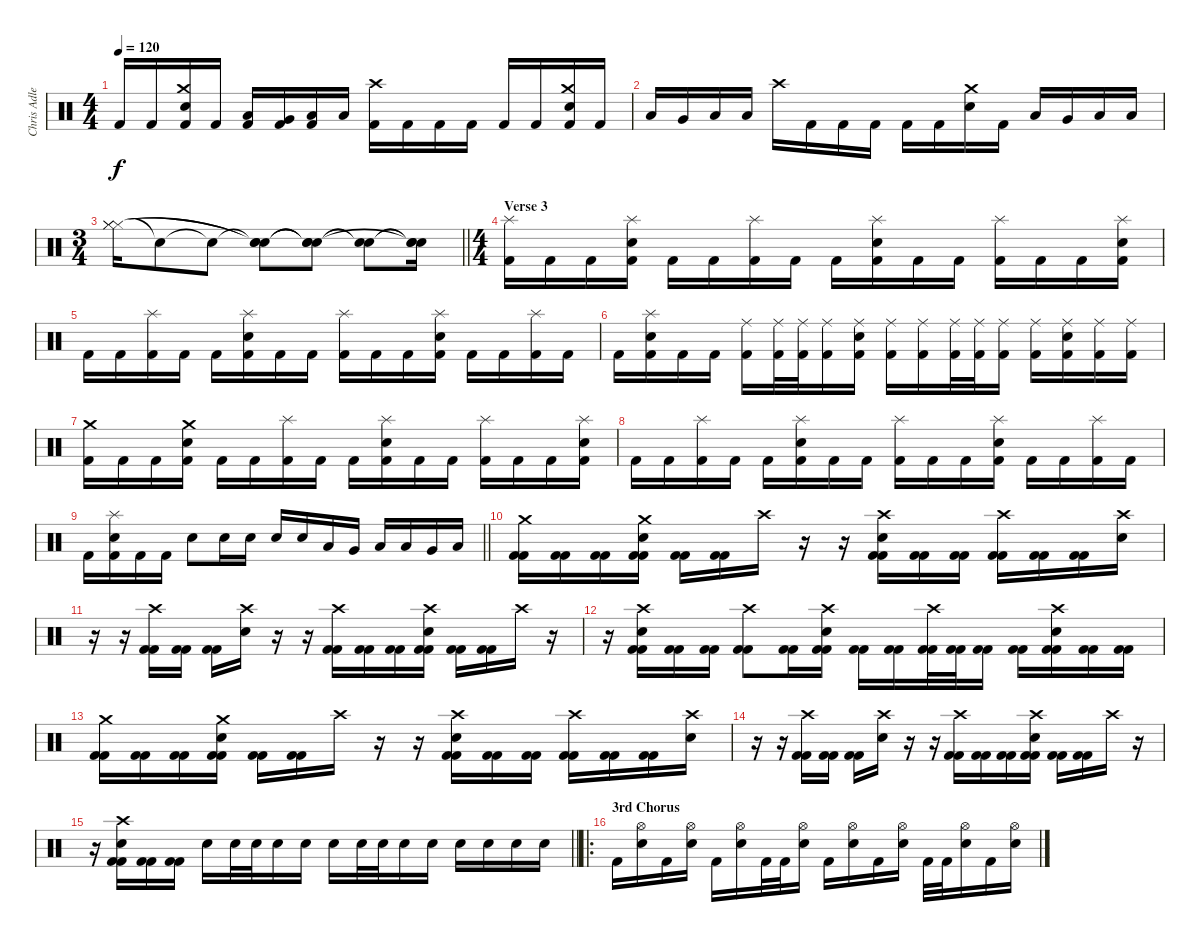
\track ("Chris Adler" "Chris Adle") {instrument percussion}
\staff {score}
\articulation defaults
\ts (4 4)
\tempo 120
\clef neutral
\ks c "Kick (hit) 2".16{dy f} "Kick (hit) 2".16
("Crash medium (hit)" "Snare (hit) 2" "Kick (hit) 2").16 "Kick (hit) 2".16 ("Low Tom (hit)" "Kick (hit) 2").16 ("Very Low Tom (hit)" "Kick (hit) 2").16 ("Low Floor Tom (hit)" "Kick (hit) 2").16 "Low Floor Tom (hit)".16 ("Crash high (hit)" "Kick (hit) 2").16 "Kick (hit) 2".16 "Kick (hit) 2".16 "Kick (hit) 2".16 "Kick (hit) 2".16 "Kick (hit) 2".16 ("Crash medium (hit)" "Snare (hit) 2" "Kick (hit) 2").16 "Kick (hit) 2".16 |
"Low Tom (hit)".16 "Very Low Tom (hit)".16 "Low Floor Tom (hit)".16 "Low Floor Tom (hit)".16 "Crash high (hit)".16 "Kick (hit) 2".16 "Kick (hit) 2".16 "Kick (hit) 2".16 "Kick (hit) 2".16 "Kick (hit) 2".16 ("Crash medium (hit)" "Snare (hit) 2").16 "Kick (hit) 2".16 "Low Tom (hit)".16 "Very Low Tom (hit)".16 "Low Floor Tom (hit)".16 "Low Floor Tom (hit)".16 |
\ts (3 4)
\barLineRight lightlight
("Hi-Hat (closed)" "Hi-Hat (closed)" "Hi-Hat (closed)").16 "Snare (hit)"{t}.8 "Snare (hit)"{t}.8 ("Snare (hit)"{t} "Snare (hit)"{t} "Snare (hit)"{t}).8 ("Snare (hit)"{t} "Snare (hit)"{t} "Snare (hit)"{t}).8 ("Snare (hit)"{t} "Snare (hit)"{t}).8 ("Snare (hit)"{t} "Snare (hit)"{t} "Snare (hit)"{t}).16 |
\ts (4 4)
\section ("" "Verse 3")
("Splash (hit)" "Kick (hit) 2").16 "Kick (hit) 2".16 "Kick (hit) 2".16 ("Splash (hit)" "Snare (hit) 2" "Kick (hit) 2").16 "Kick (hit) 2".16 "Kick (hit) 2".16 ("Splash (hit)" "Kick (hit) 2").16 "Kick (hit) 2".16 "Kick (hit) 2".16 ("Splash (hit)" "Snare (hit) 2" "Kick (hit) 2").16 "Kick (hit) 2".16 "Kick (hit) 2".16 ("Splash (hit)" "Kick (hit) 2").16 "Kick (hit) 2".16 "Kick (hit) 2".16 ("Splash (hit)" "Snare (hit) 2" "Kick (hit) 2").16 |
"Kick (hit) 2".16 "Kick (hit) 2".16 ("Splash (hit)" "Kick (hit) 2").16 "Kick (hit) 2".16 "Kick (hit) 2".16 ("Splash (hit)" "Snare (hit) 2" "Kick (hit) 2").16 "Kick (hit) 2".16 "Kick (hit) 2".16 ("Splash (hit)" "Kick (hit) 2").16 "Kick (hit) 2".16 "Kick (hit) 2".16 ("Splash (hit)" "Snare (hit) 2" "Kick (hit) 2").16 "Kick (hit) 2".16 "Kick (hit) 2".16 ("Splash (hit)" "Kick (hit) 2").16 "Kick (hit) 2".16 |
"Kick (hit) 2".16 ("Splash (hit)" "Snare (hit) 2" "Kick (hit) 2").16 "Kick (hit) 2".16 "Kick (hit) 2".16 ("Ride (middle)" "Kick (hit) 2").16 ("Ride (middle)" "Kick (hit) 2").32 ("Ride (middle)" "Kick (hit) 2").32 ("Ride (middle)" "Kick (hit) 2").16 ("Ride (middle)" "Snare (hit) 2" "Kick (hit) 2").16 ("Ride (middle)" "Kick (hit) 2").16 ("Ride (middle)" "Kick (hit) 2").16 ("Ride (middle)" "Kick (hit) 2").32 ("Ride (middle)" "Kick (hit) 2").32 ("Ride (middle)" "Kick (hit) 2").16 ("Ride (middle)" "Kick (hit) 2").16 ("Ride (middle)" "Snare (hit) 2" "Kick (hit) 2").16 ("Ride (middle)" "Kick (hit) 2").16 ("Ride (middle)" "Kick (hit) 2").16 |
("Crash medium (hit)" "Kick (hit) 2").16 "Kick (hit) 2".16 "Kick (hit) 2".16 ("Crash medium (hit)" "Snare (hit) 2" "Kick (hit) 2").16 "Kick (hit) 2".16 "Kick (hit) 2".16 ("Splash (hit)" "Kick (hit) 2").16 "Kick (hit) 2".16 "Kick (hit) 2".16 ("Splash (hit)" "Snare (hit) 2" "Kick (hit) 2").16 "Kick (hit) 2".16 "Kick (hit) 2".16 ("Splash (hit)" "Kick (hit) 2").16 "Kick (hit) 2".16 "Kick (hit) 2".16 ("Splash (hit)" "Snare (hit) 2" "Kick (hit) 2").16 |
"Kick (hit) 2".16 "Kick (hit) 2".16 ("Splash (hit)" "Kick (hit) 2").16 "Kick (hit) 2".16 "Kick (hit) 2".16 ("Splash (hit)" "Snare (hit) 2" "Kick (hit) 2").16 "Kick (hit) 2".16 "Kick (hit) 2".16 ("Splash (hit)" "Kick (hit) 2").16 "Kick (hit) 2".16 "Kick (hit) 2".16 ("Splash (hit)" "Snare (hit) 2" "Kick (hit) 2").16 "Kick (hit) 2".16 "Kick (hit) 2".16 ("Splash (hit)" "Kick (hit) 2").16 "Kick (hit) 2".16 |
\barLineRight lightlight "Kick (hit) 2".16
("Splash (hit)" "Snare (hit) 2" "Kick (hit) 2").16 "Kick (hit) 2".16 "Kick (hit) 2".16 "Electric Snare (hit)".8 "Electric Snare (hit)".16 "Electric Snare (hit)".16 "Electric Snare (hit)".16 "Electric Snare (hit)".16 "Low Tom (hit)".16 "Very Low Tom (hit)".16 "Low Floor Tom (hit)".16 "Low Tom (hit)".16 "Very Low Tom (hit)".16 "Low Floor Tom (hit)".16 |
("Crash medium (hit)" "Kick (hit) 2" "Kick (hit) 2").16 ("Kick (hit) 2" "Kick (hit) 2").16 ("Kick (hit) 2" "Kick (hit) 2").16 ("Crash medium (hit)" "Snare (hit) 2" "Kick (hit) 2" "Kick (hit) 2").16 ("Kick (hit) 2" "Kick (hit) 2").16 ("Kick (hit) 2" "Kick (hit) 2").16 "Crash high (hit)".16 r.16 r.16 ("Crash high (hit)" "Snare (hit) 2" "Kick (hit) 2" "Kick (hit) 2").16 ("Kick (hit) 2" "Kick (hit) 2").16 ("Kick (hit) 2" "Kick (hit) 2").16 ("Crash high (hit)" "Kick (hit) 2" "Kick (hit) 2").16 ("Kick (hit) 2" "Kick (hit) 2").16 ("Kick (hit) 2" "Kick (hit) 2").16 ("Crash high (hit)" "Snare (hit) 2").16 |
r.16 r.16 ("Crash high (hit)" "Kick (hit) 2" "Kick (hit) 2").16 ("Kick (hit) 2" "Kick (hit) 2").16 ("Kick (hit) 2" "Kick (hit) 2").16 ("Crash high (hit)" "Snare (hit) 2").16 r.16 r.16 ("Crash high (hit)" "Kick (hit) 2" "Kick (hit) 2").16 ("Kick (hit) 2" "Kick (hit) 2").16 ("Kick (hit) 2" "Kick (hit) 2").16 ("Crash high (hit)" "Snare (hit) 2" "Kick (hit) 2" "Kick (hit) 2").16 ("Kick (hit) 2" "Kick (hit) 2").16 ("Kick (hit) 2" "Kick (hit) 2").16 "Crash high (hit)".16 r.16 |
r.16 ("Crash high (hit)" "Snare (hit) 2" "Kick (hit) 2" "Kick (hit) 2").16 ("Kick (hit) 2" "Kick (hit) 2").16 ("Kick (hit) 2" "Kick (hit) 2").16 ("Crash high (hit)" "Kick (hit) 2" "Kick (hit) 2").8 ("Kick (hit) 2" "Kick (hit) 2").16 ("Crash high (hit)" "Snare (hit) 2" "Kick (hit) 2" "Kick (hit) 2").16 ("Kick (hit) 2" "Kick (hit) 2").16 ("Kick (hit) 2" "Kick (hit) 2").16 ("Crash high (hit)" "Kick (hit) 2" "Kick (hit) 2").32 ("Kick (hit) 2" "Kick (hit) 2").32 ("Kick (hit) 2" "Kick (hit) 2").16 ("Kick (hit) 2" "Kick (hit) 2").16 ("Crash high (hit)" "Snare (hit) 2" "Kick (hit) 2" "Kick (hit) 2").16 ("Kick (hit) 2" "Kick (hit) 2").16 ("Kick (hit) 2" "Kick (hit) 2").16 |
("Crash medium (hit)" "Kick (hit) 2" "Kick (hit) 2").16 ("Kick (hit) 2" "Kick (hit) 2").16 ("Kick (hit) 2" "Kick (hit) 2").16 ("Crash medium (hit)" "Snare (hit) 2" "Kick (hit) 2" "Kick (hit) 2").16 ("Kick (hit) 2" "Kick (hit) 2").16 ("Kick (hit) 2" "Kick (hit) 2").16 "Crash high (hit)".16 r.16 r.16 ("Crash high (hit)" "Snare (hit) 2" "Kick (hit) 2" "Kick (hit) 2").16 ("Kick (hit) 2" "Kick (hit) 2").16 ("Kick (hit) 2" "Kick (hit) 2").16 ("Crash high (hit)" "Kick (hit) 2" "Kick (hit) 2").16 ("Kick (hit) 2" "Kick (hit) 2").16 ("Kick (hit) 2" "Kick (hit) 2").16 ("Crash high (hit)" "Snare (hit) 2").16 |
r.16 r.16 ("Crash high (hit)" "Kick (hit) 2" "Kick (hit) 2").16 ("Kick (hit) 2" "Kick (hit) 2").16 ("Kick (hit) 2" "Kick (hit) 2").16 ("Crash high (hit)" "Snare (hit) 2").16 r.16 r.16 ("Crash high (hit)" "Kick (hit) 2" "Kick (hit) 2").16 ("Kick (hit) 2" "Kick (hit) 2").16 ("Kick (hit) 2" "Kick (hit) 2").16 ("Crash high (hit)" "Snare (hit) 2" "Kick (hit) 2" "Kick (hit) 2").16 ("Kick (hit) 2" "Kick (hit) 2").16 ("Kick (hit) 2" "Kick (hit) 2").16 "Crash high (hit)".16 r.16 |
\barLineRight lightlight
r.16 ("Crash high (hit)" "Snare (hit) 2" "Kick (hit) 2" "Kick (hit) 2").16 ("Kick (hit) 2" "Kick (hit) 2").16 ("Kick (hit) 2" "Kick (hit) 2").16 "Electric Snare (hit)".16 "Electric Snare (hit)".32 "Electric Snare (hit)".32 "Electric Snare (hit)".16 "Electric Snare (hit)".16 "Electric Snare (hit)".16 "Electric Snare (hit)".32 "Electric Snare (hit)".32 "Electric Snare (hit)".16 "Electric Snare (hit)".16 "Electric Snare (hit)".16 "Electric Snare (hit)".16 "Electric Snare (hit)".16 "Electric Snare (hit)".16 |
\ro
\section ("" "3rd Chorus")
"Kick (hit) 2".16 ("Hi-Hat (open)" "Snare (hit) 2").16 "Kick (hit) 2".16 ("Hi-Hat (open)" "Snare (hit) 2").16 "Kick (hit) 2".16 ("Hi-Hat (open)" "Snare (hit) 2").16 "Kick (hit) 2".32 "Kick (hit) 2".32 ("Hi-Hat (open)" "Snare (hit) 2").16 "Kick (hit) 2".16 ("Hi-Hat (open)" "Snare (hit) 2").16 "Kick (hit) 2".16 ("Hi-Hat (open)" "Snare (hit) 2").16 "Kick (hit) 2".32 "Kick (hit) 2".32 ("Hi-Hat (open)" "Snare (hit) 2").16 "Kick (hit) 2".16 ("Hi-Hat (open)" "Snare (hit) 2").16
